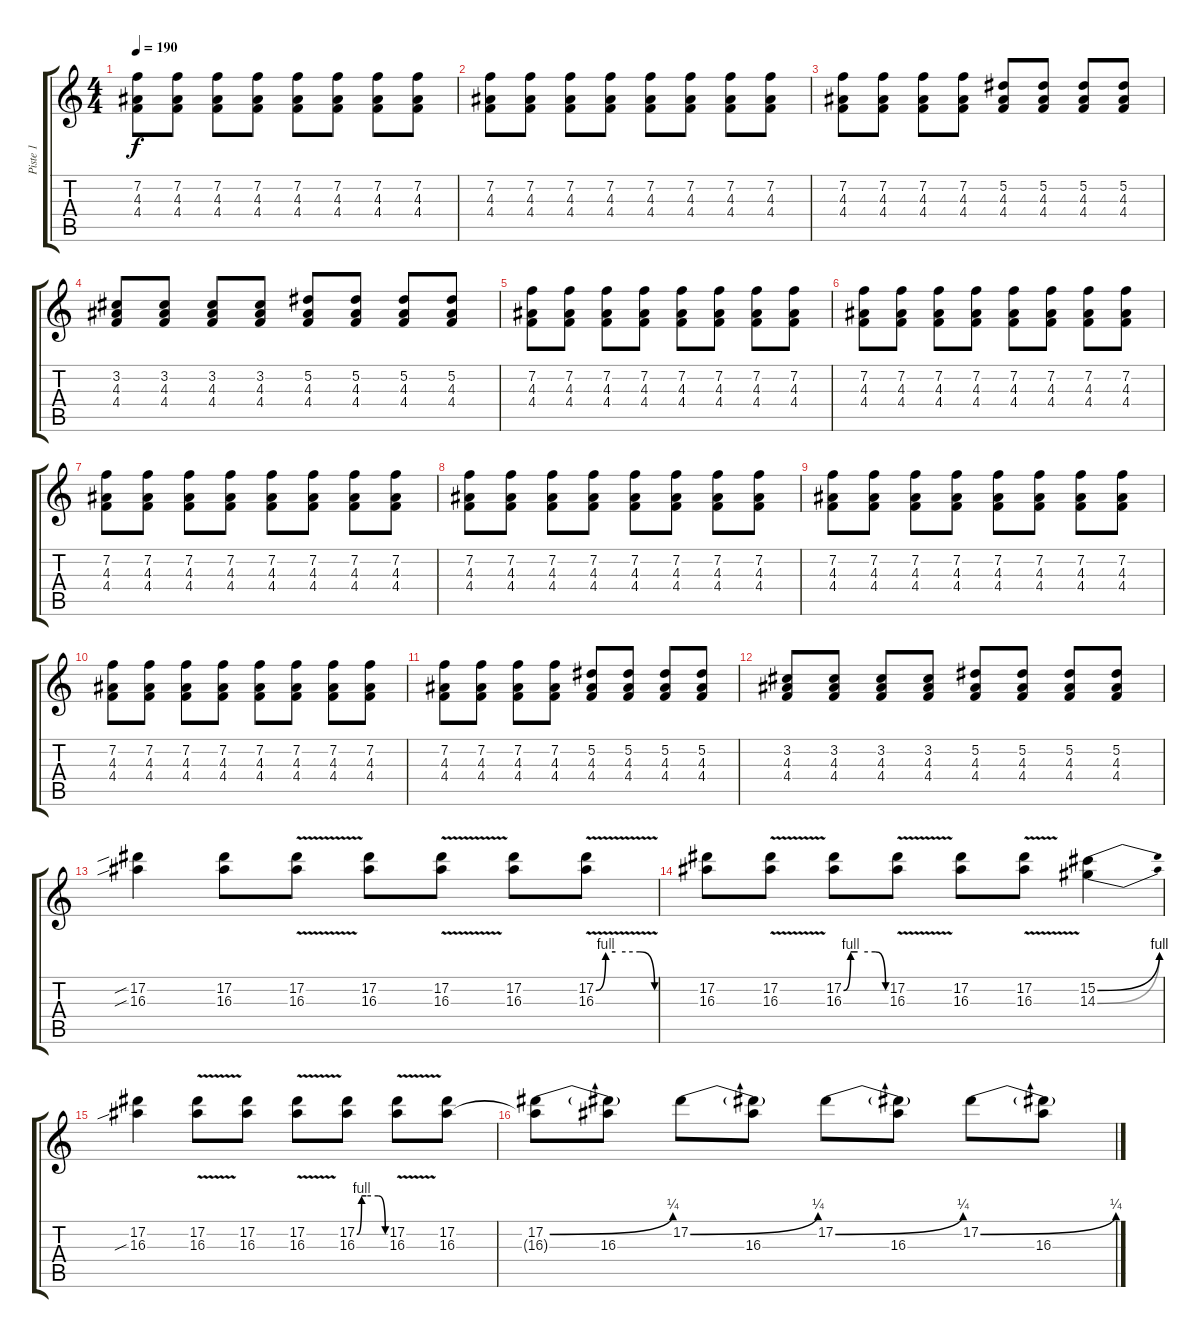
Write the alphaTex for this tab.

\track ("Piste 1" "Piste 1") {instrument overdrivenguitar}
\staff {score tabs}
\tuning (Eb4 Bb3 Gb3 Db3 Ab2 Eb2) {hide}
\ts (4 4)
\tempo 190
\clef g2
\ks c
(7.2 4.3 4.4).8{dy f} (7.2 4.3 4.4).8 (7.2 4.3 4.4).8 (7.2 4.3 4.4).8 (7.2 4.3 4.4).8 (7.2 4.3 4.4).8 (7.2 4.3 4.4).8 (7.2 4.3 4.4).8 |
(7.2 4.3 4.4).8 (7.2 4.3 4.4).8 (7.2 4.3 4.4).8 (7.2 4.3 4.4).8 (7.2 4.3 4.4).8 (7.2 4.3 4.4).8 (7.2 4.3 4.4).8 (7.2 4.3 4.4).8 |
(7.2 4.3 4.4).8 (7.2 4.3 4.4).8 (7.2 4.3 4.4).8 (7.2 4.3 4.4).8 (5.2 4.3 4.4).8 (5.2 4.3 4.4).8 (5.2 4.3 4.4).8 (5.2 4.3 4.4).8 |
(3.2 4.3 4.4).8 (3.2 4.3 4.4).8 (3.2 4.3 4.4).8 (3.2 4.3 4.4).8 (5.2 4.3 4.4).8 (5.2 4.3 4.4).8 (5.2 4.3 4.4).8 (5.2 4.3 4.4).8 |
(7.2 4.3 4.4).8 (7.2 4.3 4.4).8 (7.2 4.3 4.4).8 (7.2 4.3 4.4).8 (7.2 4.3 4.4).8 (7.2 4.3 4.4).8 (7.2 4.3 4.4).8 (7.2 4.3 4.4).8 |
(7.2 4.3 4.4).8 (7.2 4.3 4.4).8 (7.2 4.3 4.4).8 (7.2 4.3 4.4).8 (7.2 4.3 4.4).8 (7.2 4.3 4.4).8 (7.2 4.3 4.4).8 (7.2 4.3 4.4).8 |
(7.2 4.3 4.4).8 (7.2 4.3 4.4).8 (7.2 4.3 4.4).8 (7.2 4.3 4.4).8 (7.2 4.3 4.4).8 (7.2 4.3 4.4).8 (7.2 4.3 4.4).8 (7.2 4.3 4.4).8 |
(7.2 4.3 4.4).8 (7.2 4.3 4.4).8 (7.2 4.3 4.4).8 (7.2 4.3 4.4).8 (7.2 4.3 4.4).8 (7.2 4.3 4.4).8 (7.2 4.3 4.4).8 (7.2 4.3 4.4).8 |
(7.2 4.3 4.4).8 (7.2 4.3 4.4).8 (7.2 4.3 4.4).8 (7.2 4.3 4.4).8 (7.2 4.3 4.4).8 (7.2 4.3 4.4).8 (7.2 4.3 4.4).8 (7.2 4.3 4.4).8 |
(7.2 4.3 4.4).8 (7.2 4.3 4.4).8 (7.2 4.3 4.4).8 (7.2 4.3 4.4).8 (7.2 4.3 4.4).8 (7.2 4.3 4.4).8 (7.2 4.3 4.4).8 (7.2 4.3 4.4).8 |
(7.2 4.3 4.4).8 (7.2 4.3 4.4).8 (7.2 4.3 4.4).8 (7.2 4.3 4.4).8 (5.2 4.3 4.4).8 (5.2 4.3 4.4).8 (5.2 4.3 4.4).8 (5.2 4.3 4.4).8 |
(3.2 4.3 4.4).8 (3.2 4.3 4.4).8 (3.2 4.3 4.4).8 (3.2 4.3 4.4).8 (5.2 4.3 4.4).8 (5.2 4.3 4.4).8 (5.2 4.3 4.4).8 (5.2 4.3 4.4).8 |
(17.2{sib} 16.3{sib}).4 (17.2 16.3).8 (17.2{v} 16.3{v}).8 (17.2 16.3).8 (17.2{v} 16.3{v}).8 (17.2 16.3).8 (17.2{be (custom 0 0 10 4 20 4 45 4 60 0) v} 16.3{v}).8 |
(17.2 16.3).8 (17.2{v} 16.3{v}).8 (17.2{be (custom 0 0 10 4 20 4 45 4 60 0)} 16.3).8 (17.2{v} 16.3{v}).8 (17.2 16.3).8 (17.2{v} 16.3{v}).8 (15.2{be (bend 0 0 60 4)} 14.3{be (bend 0 0 60 4)}).4 |
(17.2 16.3{sib}).4 (17.2{v} 16.3{v}).8 (17.2 16.3).8 (17.2{v} 16.3{v}).8 (17.2{be (custom 0 0 10 4 20 4 45 4 60 0)} 16.3).8 (17.2{v} 16.3{v}).8 (17.2 16.3).8 |
(17.2{be (bend 0 0 60 1)} 16.3{t}).8 (17.2{t} 16.3).8 17.2{be (bend 0 0 60 1)}.8 (17.2{t} 16.3).8 17.2{be (bend 0 0 60 1)}.8 (17.2{t} 16.3).8 17.2{be (bend 0 0 60 1)}.8 (17.2{t} 16.3).8
